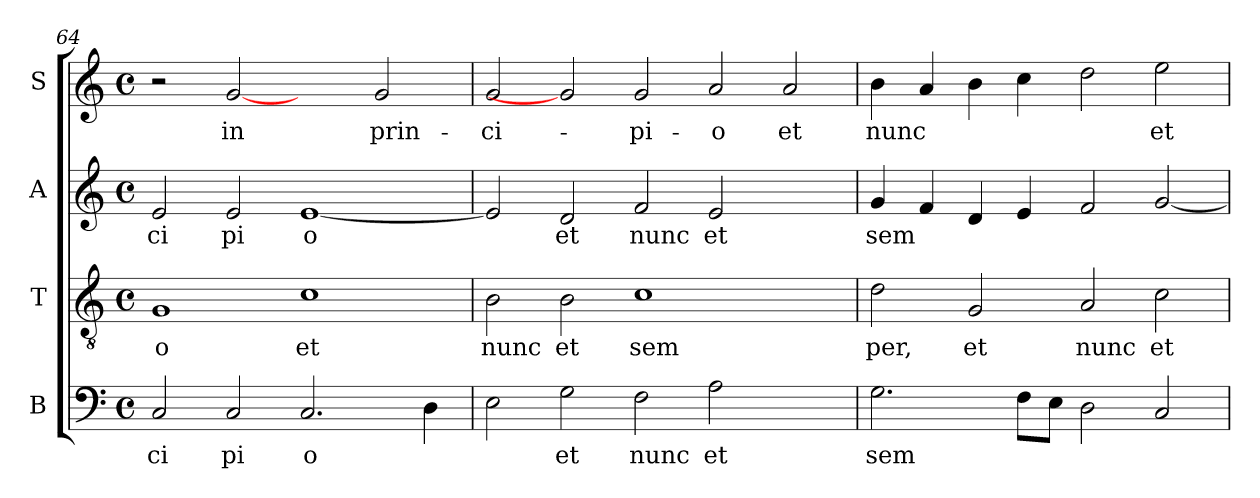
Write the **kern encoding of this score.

**kern	**text	**kern	**text	**kern	**text	**kern	**text
*part4	*part4	*part3	*part3	*part2	*part2	*part1	*part1
*staff4	*staff4	*staff3	*staff3	*staff2	*staff2	*staff1	*staff1
*I"B	*	*I"T	*	*I"A	*	*I"S	*
*I'B	*	*I'T	*	*I'A	*	*I'S	*
!!LO:LB:g=z
*clefF4	*	*clefGv2	*	*clefG2	*	*clefG2	*
*M4/4	*	*M4/4	*	*M4/4	*	*M4/4	*
*met(c)	*	*met(c)	*	*met(c)	*	*met(c)	*
=64	=64	=64	=64	=64	=64	=64	=64
!	!LO:LY:b:cj	!	!LO:LY:b:cj	!	!LO:LY:b:cj	!	!
2C/	ci	1G	o	2e/	ci	2r	.
!	!LO:LY:b:cj	!	!	!	!LO:LY:b:cj	!	!LO:LY:b:cj
2C/	pi	.	.	2e/	pi	[2g	in
!	!LO:LY:b:cj	!	!LO:LY:b:cj	!	!LO:LY:b:rj	!	!
2.C/	o	1c	et	[<1e	o	2ryy	.
!	!	!	!	!	!	!	!LO:LY:b:cj
.	.	.	.	.	.	2g/	prin-
4D\	.	.	.	.	.	.	.
=65	=65	=65	=65	=65	=65	=65	=65
!	!	!	!LO:LY:b:cj	!	!	!	!LO:LY:b:cj
2E\	.	2B\	nunc	2e/]	.	2g/	-ci-
!	!LO:LY:b:cj	!	!LO:LY:b:cj	!	!LO:LY:b:cj	!	!
2G\	et	2B\	et	2d/	et	2g]	.
!	!LO:LY:b:cj	!	!LO:LY:b:cj	!	!LO:LY:b:cj	!	!LO:LY:b:cj
2F\	nunc	1c	sem	2f/	nunc	2g/	-pi-
!	!LO:LY:b:cj	!	!	!	!LO:LY:b:cj	!	!LO:LY:b:cj
2A\	et	.	.	2e/	et	2a/	-o
!	!	!	!	!	!	!	!LO:LY:b:cj
2ryy	.	2ryy	.	2ryy	.	2a/	et
=66	=66	=66	=66	=66	=66	=66	=66
!	!LO:LY:b	!	!LO:LY:b:cj	!	!LO:LY:b	!	!LO:LY:b
2.G\	sem	2d\	per,	4g/	sem	4b\	nunc
.	.	.	.	4f/	.	4a/	.
!	!	!	!LO:LY:b:cj	!	!	!	!
.	.	2G/	et	4d/	.	4b\	.
8F\L	.	.	.	4e/	.	4cc\	.
8E\J	.	.	.	.	.	.	.
!	!	!	!LO:LY:b:cj	!	!	!	!
2D\	.	2A/	nunc	2f/	.	2dd\	.
!	!	!	!LO:LY:b:cj	!	!	!	!LO:LY:b:cj
2C/	.	2c\	et	[<2g/	.	2ee\	et
=	=	=	=	=	=	=	=
*-	*-	*-	*-	*-	*-	*-	*-
